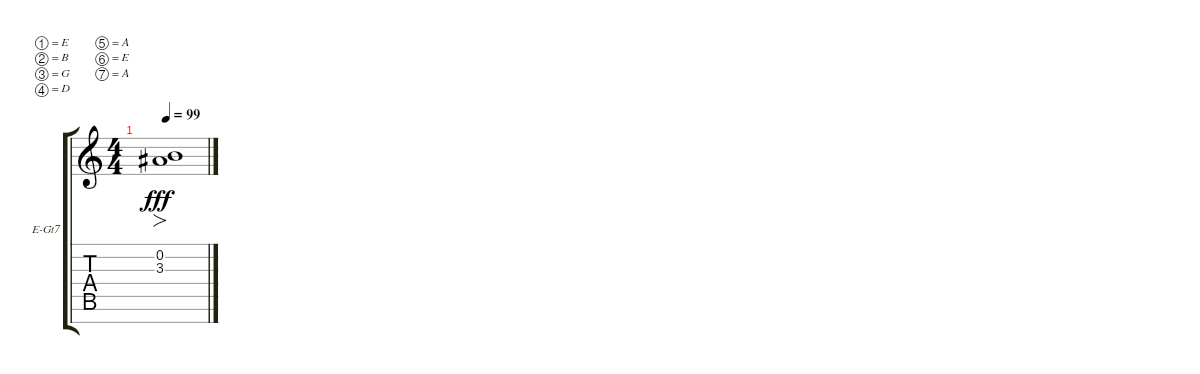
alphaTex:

\defaultSystemsLayout 4
\bracketExtendMode groupsimilarinstruments
\firstSystemTrackNameOrientation horizontal
\otherSystemsTrackNameOrientation horizontal
\track ("Electric Guitar" "E-Gt7") {instrument electricguitarclean}
\staff {score tabs}
\tuning (E4 B3 G3 D3 A2 E2 A1)
\ts (4 4)
\tempo 99
\clef g2
\ks c
(0.2{t} 3.3{t}).1{fo dy fff}
